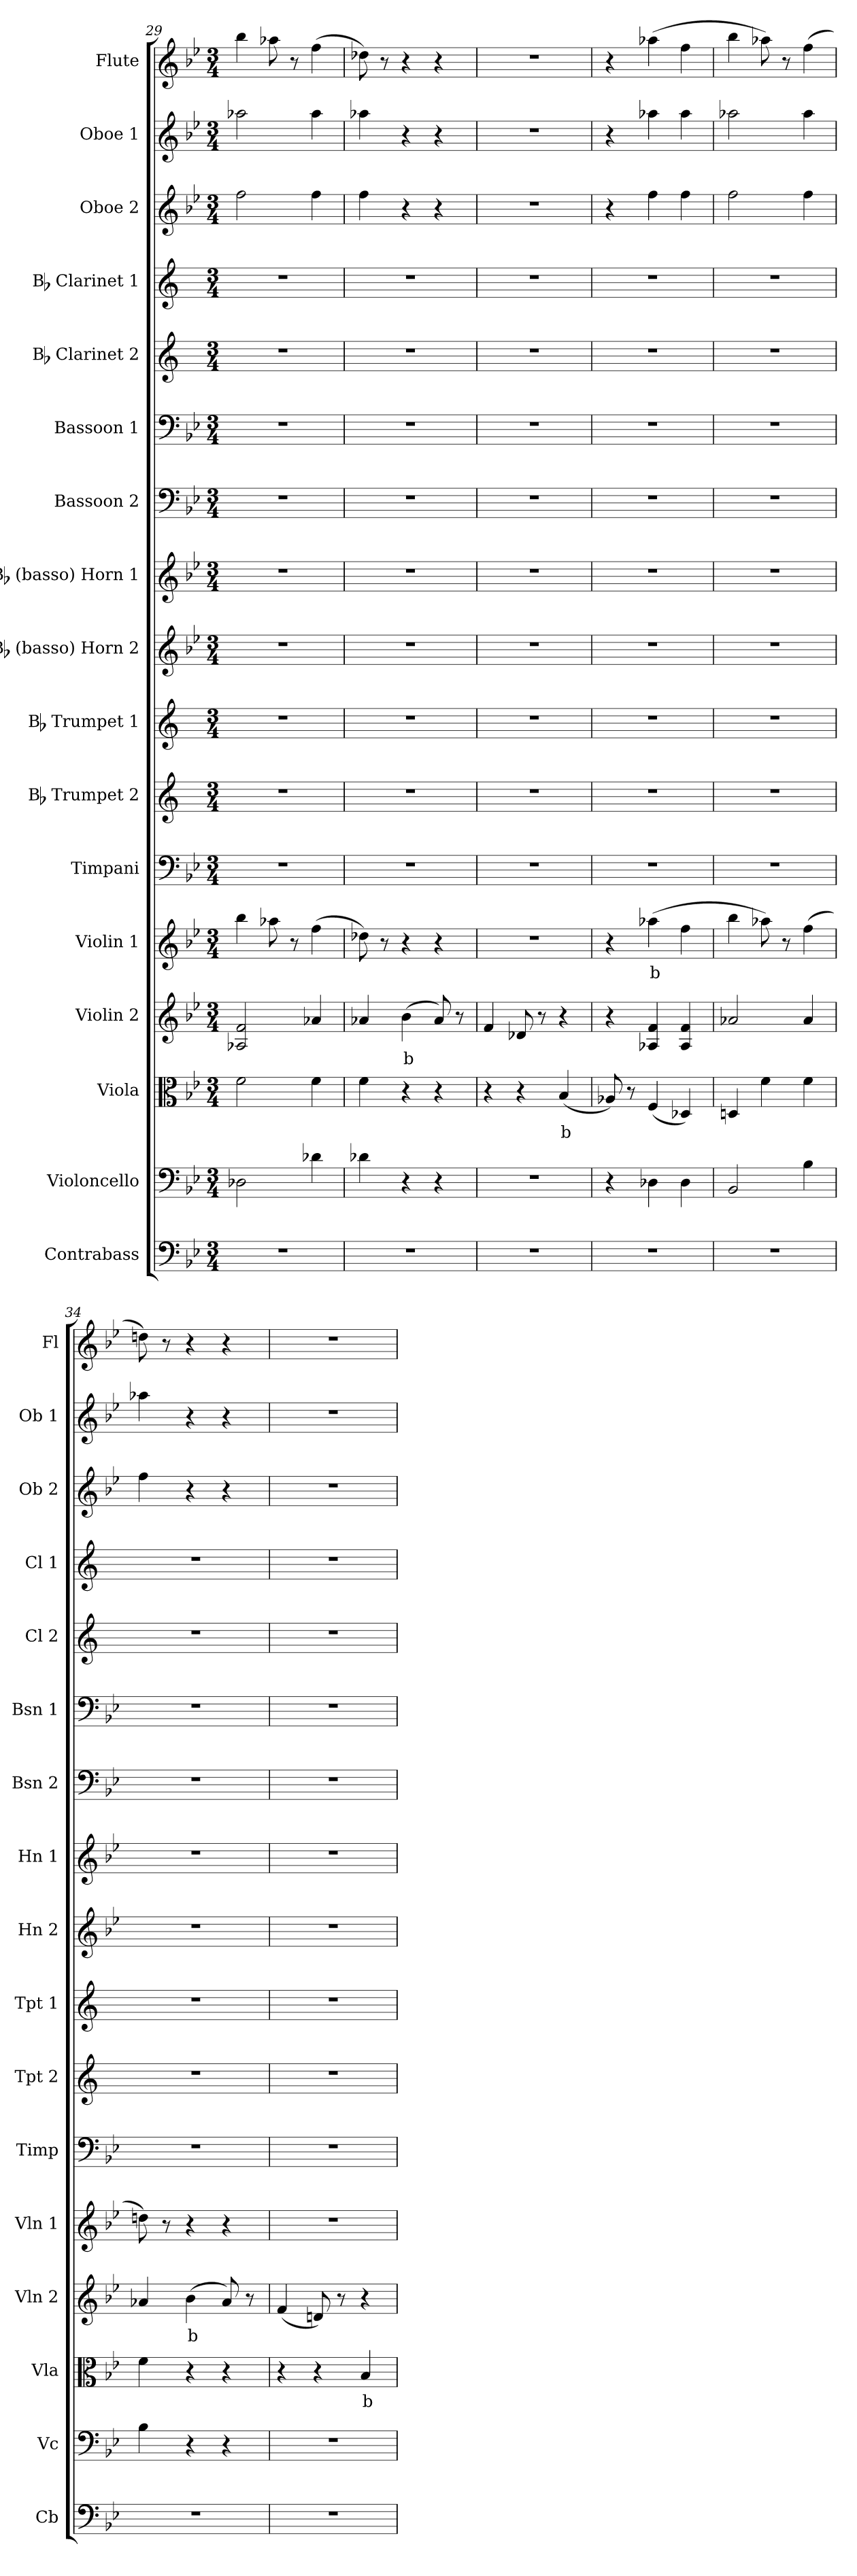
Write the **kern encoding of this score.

**kern	**kern	**kern	**text	**kern	**text	**kern	**text	**kern	**kern	**kern	**kern	**kern	**kern	**kern	**kern	**kern	**kern	**kern	**kern
*part17	*part16	*part15	*part15	*part14	*part14	*part13	*part13	*part12	*part11	*part10	*part9	*part8	*part7	*part6	*part5	*part4	*part3	*part2	*part1
*staff17	*staff16	*staff15	*staff15	*staff14	*staff14	*staff13	*staff13	*staff12	*staff11	*staff10	*staff9	*staff8	*staff7	*staff6	*staff5	*staff4	*staff3	*staff2	*staff1
*I"Contrabass	*I"Violoncello	*I"Viola	*	*I"Violin 2	*	*I"Violin 1	*	*I"Timpani	*I"Bb Trumpet 2	*I"Bb Trumpet 1	*I"Bb (basso) Horn 2	*I"Bb (basso) Horn 1	*I"Bassoon 2	*I"Bassoon 1	*I"Bb Clarinet 2	*I"Bb Clarinet 1	*I"Oboe 2	*I"Oboe 1	*I"Flute
*I'Cb	*I'Vc	*I'Vla	*	*I'Vln 2	*	*I'Vln 1	*	*I'Timp	*I'Tpt 2	*I'Tpt 1	*I'Hn 2	*I'Hn 1	*I'Bsn 2	*I'Bsn 1	*I'Cl 2	*I'Cl 1	*I'Ob 2	*I'Ob 1	*I'Fl
*clefF4	*clefF4	*clefC3	*	*clefG2	*	*clefG2	*	*clefF4	*clefG2	*clefG2	*clefG2	*clefG2	*clefF4	*clefF4	*clefG2	*clefG2	*clefG2	*clefG2	*clefG2
*ITrd7c12	*	*	*	*	*	*	*	*	*ITrd1c2	*ITrd1c2	*ITrd8c14	*ITrd8c14	*	*	*ITrd1c2	*ITrd1c2	*	*	*
*k[b-e-]	*k[b-e-]	*k[b-e-]	*	*k[b-e-]	*	*k[b-e-]	*	*k[b-e-]	*k[b-e-]	*k[b-e-]	*k[b-e-]	*k[b-e-]	*k[b-e-]	*k[b-e-]	*k[b-e-]	*k[b-e-]	*k[b-e-]	*k[b-e-]	*k[b-e-]
*M3/4	*M3/4	*M3/4	*	*M3/4	*	*M3/4	*	*M3/4	*M3/4	*M3/4	*M3/4	*M3/4	*M3/4	*M3/4	*M3/4	*M3/4	*M3/4	*M3/4	*M3/4
=29	=29	=29	=29	=29	=29	=29	=29	=29	=29	=29	=29	=29	=29	=29	=29	=29	=29	=29	=29
2.r	2D-X\	2f\	.	2A-X/ 2f/	.	4bb-\	.	2.r	2.r	2.r	2.r	2.r	2.r	2.r	2.r	2.r	2ff\	2aa-X\	4bb-\
.	.	.	.	.	.	8aa-X\	.	.	.	.	.	.	.	.	.	.	.	.	8aa-X\
.	.	.	.	.	.	8r	.	.	.	.	.	.	.	.	.	.	.	.	8r
.	4d-X\	4f\	.	4a-X/	.	(4ff\	.	.	.	.	.	.	.	.	.	.	4ff\	4aa-\	(4ff\
=30	=30	=30	=30	=30	=30	=30	=30	=30	=30	=30	=30	=30	=30	=30	=30	=30	=30	=30	=30
2.r	4d-X\	4f\	.	4a-X/	.	8dd-X\)	.	2.r	2.r	2.r	2.r	2.r	2.r	2.r	2.r	2.r	4ff\	4aa-X\	8dd-X\)
.	.	.	.	.	.	8r	.	.	.	.	.	.	.	.	.	.	.	.	8r
!	!	!	!	!	!LO:LY:b:color=#FF0000	!	!	!	!	!	!	!	!	!	!	!	!	!	!
.	4r	4r	.	(4b-\	b	4r	.	.	.	.	.	.	.	.	.	.	4r	4r	4r
.	4r	4r	.	8a-/)	.	4r	.	.	.	.	.	.	.	.	.	.	4r	4r	4r
.	.	.	.	8r	.	.	.	.	.	.	.	.	.	.	.	.	.	.	.
=31	=31	=31	=31	=31	=31	=31	=31	=31	=31	=31	=31	=31	=31	=31	=31	=31	=31	=31	=31
2.r	2.r	4r	.	4f/	.	2.r	.	2.r	2.r	2.r	2.r	2.r	2.r	2.r	2.r	2.r	2.r	2.r	2.r
.	.	4r	.	8d-X/	.	.	.	.	.	.	.	.	.	.	.	.	.	.	.
.	.	.	.	8r	.	.	.	.	.	.	.	.	.	.	.	.	.	.	.
!	!	!	!LO:LY:b:color=#FF0000	!	!	!	!	!	!	!	!	!	!	!	!	!	!	!	!
.	.	(4B-/	b	4r	.	.	.	.	.	.	.	.	.	.	.	.	.	.	.
!!LO:PB:g=z
=32	=32	=32	=32	=32	=32	=32	=32	=32	=32	=32	=32	=32	=32	=32	=32	=32	=32	=32	=32
2.r	4r	8A-X/)	.	4r	.	4r	.	2.r	2.r	2.r	2.r	2.r	2.r	2.r	2.r	2.r	4r	4r	4r
.	.	8r	.	.	.	.	.	.	.	.	.	.	.	.	.	.	.	.	.
!	!	!	!	!	!	!	!LO:LY:b:color=#FF0000	!	!	!	!	!	!	!	!	!	!	!	!
.	4D-X\	(4F/	.	4A-X/ 4f/	.	(4aa-X\	b	.	.	.	.	.	.	.	.	.	4ff\	4aa-X\	(4aa-X\
.	4D-\	4D-X/)	.	4A-/ 4f/	.	4ff\	.	.	.	.	.	.	.	.	.	.	4ff\	4aa-\	4ff\
=33	=33	=33	=33	=33	=33	=33	=33	=33	=33	=33	=33	=33	=33	=33	=33	=33	=33	=33	=33
2.r	2BB-/	4Dn/	.	2a-X/	.	4bb-\	.	2.r	2.r	2.r	2.r	2.r	2.r	2.r	2.r	2.r	2ff\	2aa-X\	4bb-\
.	.	4f\	.	.	.	8aa-X\)	.	.	.	.	.	.	.	.	.	.	.	.	8aa-X\)
.	.	.	.	.	.	8r	.	.	.	.	.	.	.	.	.	.	.	.	8r
.	4B-\	4f\	.	4a-/	.	(4ff\	.	.	.	.	.	.	.	.	.	.	4ff\	4aa-\	(4ff\
=34	=34	=34	=34	=34	=34	=34	=34	=34	=34	=34	=34	=34	=34	=34	=34	=34	=34	=34	=34
2.r	4B-\	4f\	.	4a-X/	.	8ddn\)	.	2.r	2.r	2.r	2.r	2.r	2.r	2.r	2.r	2.r	4ff\	4aa-X\	8ddn\)
.	.	.	.	.	.	8r	.	.	.	.	.	.	.	.	.	.	.	.	8r
!	!	!	!	!	!LO:LY:b:color=#FF0000	!	!	!	!	!	!	!	!	!	!	!	!	!	!
.	4r	4r	.	(4b-\	b	4r	.	.	.	.	.	.	.	.	.	.	4r	4r	4r
.	4r	4r	.	8a-/)	.	4r	.	.	.	.	.	.	.	.	.	.	4r	4r	4r
.	.	.	.	8r	.	.	.	.	.	.	.	.	.	.	.	.	.	.	.
=35	=35	=35	=35	=35	=35	=35	=35	=35	=35	=35	=35	=35	=35	=35	=35	=35	=35	=35	=35
2.r	2.r	4r	.	(4f/	.	2.r	.	2.r	2.r	2.r	2.r	2.r	2.r	2.r	2.r	2.r	2.r	2.r	2.r
.	.	4r	.	8dn/)	.	.	.	.	.	.	.	.	.	.	.	.	.	.	.
.	.	.	.	8r	.	.	.	.	.	.	.	.	.	.	.	.	.	.	.
!	!	!	!LO:LY:b:color=#FF0000	!	!	!	!	!	!	!	!	!	!	!	!	!	!	!	!
.	.	4B-/	b	4r	.	.	.	.	.	.	.	.	.	.	.	.	.	.	.
=	=	=	=	=	=	=	=	=	=	=	=	=	=	=	=	=	=	=	=
*-	*-	*-	*-	*-	*-	*-	*-	*-	*-	*-	*-	*-	*-	*-	*-	*-	*-	*-	*-
